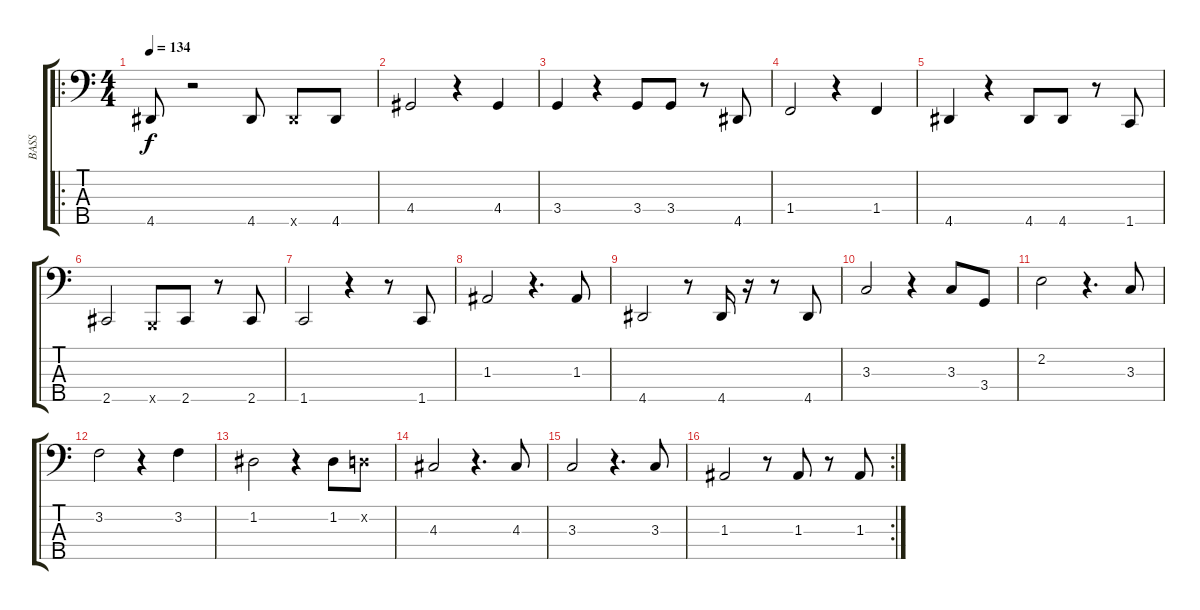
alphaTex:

\track ("BASS" "BASS") {instrument electricbasspick}
\staff {score tabs}
\tuning (G2 D2 A1 E1 B0) {hide}
\ro
\ts (4 4)
\tempo 134
\clef f4
\ks c
4.5.8{dy f} r.2 4.5.8 4.5{x}.8 4.5.8 |
4.4.2 r.4 4.4.4 |
3.4.4 r.4 3.4.8 3.4.8 r.8 4.5.8 |
1.4.2 r.4 1.4.4 |
4.5.4 r.4 4.5.8 4.5.8 r.8 1.5.8 |
2.5.2 0.5{x}.8 2.5.8 r.8 2.5.8 |
1.5.2 r.4 r.8 1.5.8 |
1.3.2 r.4{d} 1.3.8 |
4.5.2 r.8 4.5.16 r.16 r.8 4.5.8 |
3.3.2 r.4 3.3.8 3.4.8 |
2.2.2 r.4{d} 3.3.8 |
3.2.2 r.4 3.2.4 |
1.2.2 r.4 1.2.8 0.2{x}.8 |
4.3.2 r.4{d} 4.3.8 |
3.3.2 r.4{d} 3.3.8 |
\rc 2
1.3.2 r.8 1.3.8 r.8 1.3.8
